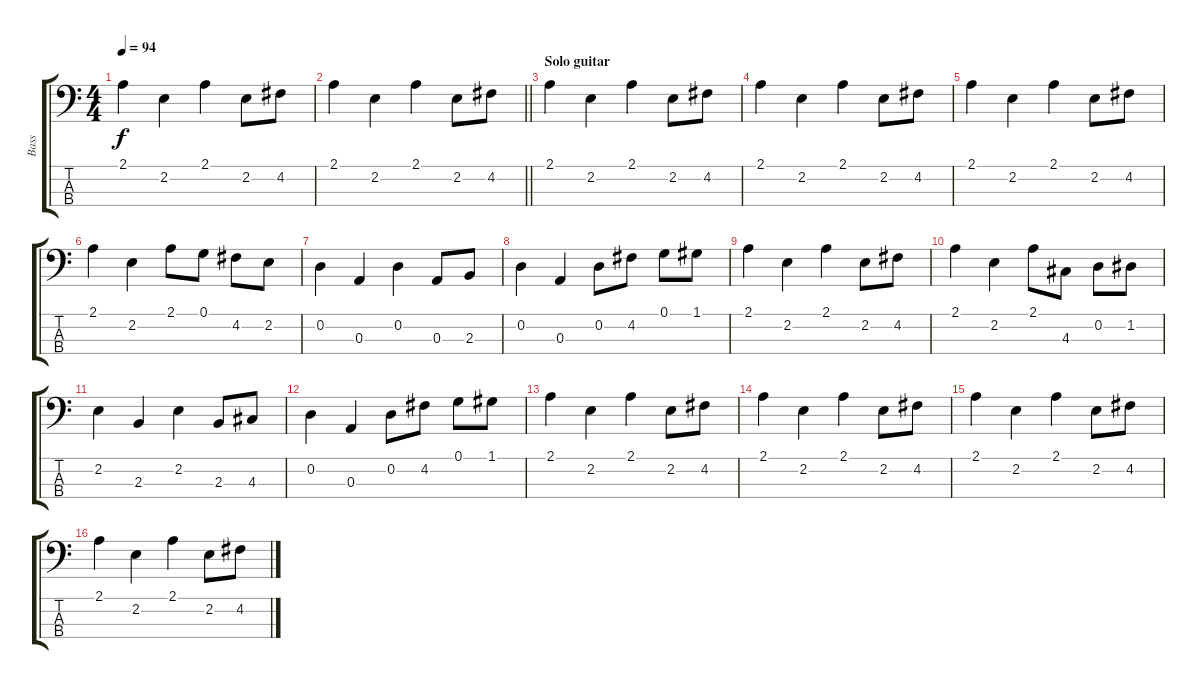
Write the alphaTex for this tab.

\track ("Bass" "Bass") {instrument electricbassfinger}
\staff {score tabs}
\tuning (G2 D2 A1 E1) {hide}
\ts (4 4)
\tempo 94
\clef f4
\ks c
2.1.4{dy f} 2.2.4 2.1.4 2.2.8 4.2.8 |
\barLineRight lightlight
2.1.4 2.2.4 2.1.4 2.2.8 4.2.8 |
\section ("" "Solo guitar")
2.1.4 2.2.4 2.1.4 2.2.8 4.2.8 |
2.1.4 2.2.4 2.1.4 2.2.8 4.2.8 |
2.1.4 2.2.4 2.1.4 2.2.8 4.2.8 |
2.1.4 2.2.4 2.1.8 0.1.8 4.2.8 2.2.8 |
0.2.4 0.3.4 0.2.4 0.3.8 2.3.8 |
0.2.4 0.3.4 0.2.8 4.2.8 0.1.8 1.1.8 |
2.1.4 2.2.4 2.1.4 2.2.8 4.2.8 |
2.1.4 2.2.4 2.1.8 4.3.8 0.2.8 1.2.8 |
2.2.4 2.3.4 2.2.4 2.3.8 4.3.8 |
0.2.4 0.3.4 0.2.8 4.2.8 0.1.8 1.1.8 |
2.1.4 2.2.4 2.1.4 2.2.8 4.2.8 |
2.1.4 2.2.4 2.1.4 2.2.8 4.2.8 |
2.1.4 2.2.4 2.1.4 2.2.8 4.2.8 |
2.1.4 2.2.4 2.1.4 2.2.8 4.2.8
